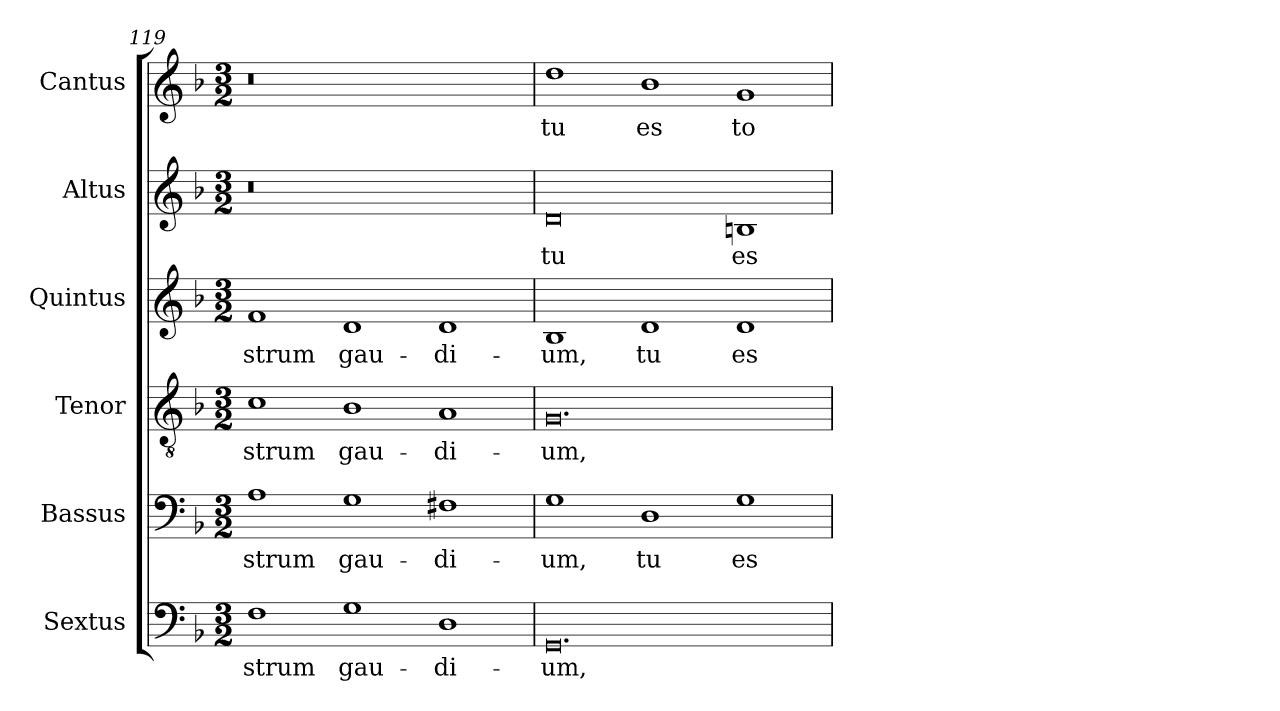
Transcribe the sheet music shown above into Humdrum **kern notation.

**kern	**text	**kern	**text	**kern	**text	**kern	**text	**kern	**text	**kern	**text
*part6	*part6	*part5	*part5	*part4	*part4	*part3	*part3	*part2	*part2	*part1	*part1
*staff6	*staff6	*staff5	*staff5	*staff4	*staff4	*staff3	*staff3	*staff2	*staff2	*staff1	*staff1
*I"Sextus	*	*I"Bassus	*	*I"Tenor	*	*I"Quintus	*	*I"Altus	*	*I"Cantus	*
*I'Sextus	*	*I'Bassus	*	*I'Tenor	*	*I'Quintus	*	*I'Altus	*	*I'Cantus	*
*clefF4	*	*clefF4	*	*clefGv2	*	*clefG2	*	*clefG2	*	*clefG2	*
*k[b-]	*	*k[b-]	*	*k[b-]	*	*k[b-]	*	*k[b-]	*	*k[b-]	*
*F:	*	*F:	*	*F:	*	*F:	*	*F:	*	*F:	*
*M3/2	*	*M3/2	*	*M3/2	*	*M3/2	*	*M3/2	*	*M3/2	*
=119	=119	=119	=119	=119	=119	=119	=119	=119	=119	=119	=119
!	!LO:LY:b:cj	!	!LO:LY:b:cj	!	!LO:LY:b:cj	!	!LO:LY:b:cj	!	!	!	!
1F	-strum	1A	-strum	1c	-strum	1f	-strum	0.r	.	0.r	.
!	!LO:LY:b:cj	!	!LO:LY:b:cj	!	!LO:LY:b:cj	!	!LO:LY:b:cj	!	!	!	!
1G	gau-	1G	gau-	1B-	gau-	1d	gau-	.	.	.	.
!	!LO:LY:b:cj	!	!LO:LY:b:cj	!	!LO:LY:b:cj	!	!LO:LY:b:cj	!	!	!	!
1D	-di-	1F#X	-di-	1A	-di-	1d	-di-	.	.	.	.
=120	=120	=120	=120	=120	=120	=120	=120	=120	=120	=120	=120
!	!LO:LY:b:cj	!	!LO:LY:b:cj	!	!LO:LY:b:cj	!	!LO:LY:b:cj	!	!LO:LY:b:cj	!	!LO:LY:b:cj
0.GG	-um,	1G	-um,	0.G	-um,	1B-	-um,	0d	tu	1dd	tu
!	!	!	!LO:LY:b:cj	!	!	!	!LO:LY:b:cj	!	!	!	!LO:LY:b:cj
.	.	1D	tu	.	.	1d	tu	.	.	1b-	es
!	!	!	!LO:LY:b:cj	!	!	!	!LO:LY:b:cj	!	!LO:LY:b:cj	!	!LO:LY:b:cj
.	.	1G	es-	.	.	1d	es-	1Bn	es-	1g	to
=	=	=	=	=	=	=	=	=	=	=	=
*-	*-	*-	*-	*-	*-	*-	*-	*-	*-	*-	*-
